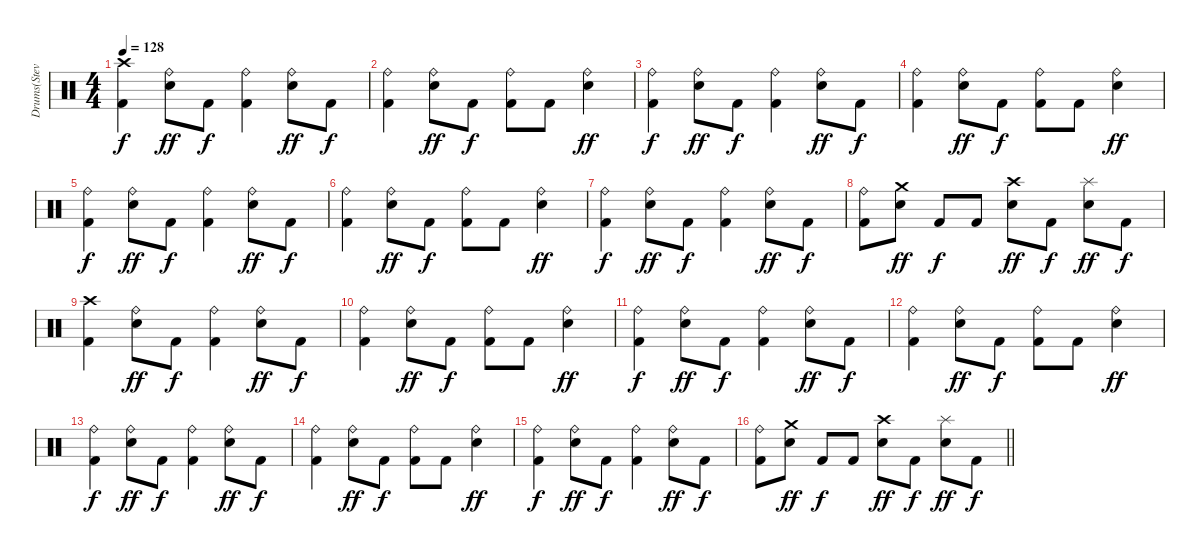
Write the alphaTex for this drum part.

\track ("Drums(Steven)" "Drums(Stev") {instrument percussion}
\staff {score}
\articulation defaults
\ts (4 4)
\tempo 128
\clef neutral
\ks c
("Crash high (hit)" "Kick (hit) 2").4{dy f} ("Ride (bell)" "Snare (hit) 2").8{dy ff} "Kick (hit) 2".8{dy f} ("Ride (bell)" "Kick (hit) 2").4 ("Ride (bell)" "Snare (hit) 2").8{dy ff} "Kick (hit) 2".8{dy f} |
("Ride (bell)" "Kick (hit) 2").4 ("Ride (bell)" "Snare (hit) 2").8{dy ff} "Kick (hit) 2".8{dy f} ("Ride (bell)" "Kick (hit) 2").8 "Kick (hit) 2".8 ("Ride (bell)" "Snare (hit) 2").4{dy ff} |
("Ride (bell)" "Kick (hit) 2").4{dy f} ("Ride (bell)" "Snare (hit) 2").8{dy ff} "Kick (hit) 2".8{dy f} ("Ride (bell)" "Kick (hit) 2").4 ("Ride (bell)" "Snare (hit) 2").8{dy ff} "Kick (hit) 2".8{dy f} |
("Ride (bell)" "Kick (hit) 2").4 ("Ride (bell)" "Snare (hit) 2").8{dy ff} "Kick (hit) 2".8{dy f} ("Ride (bell)" "Kick (hit) 2").8 "Kick (hit) 2".8 ("Ride (bell)" "Snare (hit) 2").4{dy ff} |
("Ride (bell)" "Kick (hit) 2").4{dy f} ("Ride (bell)" "Snare (hit) 2").8{dy ff} "Kick (hit) 2".8{dy f} ("Ride (bell)" "Kick (hit) 2").4 ("Ride (bell)" "Snare (hit) 2").8{dy ff} "Kick (hit) 2".8{dy f} |
("Ride (bell)" "Kick (hit) 2").4 ("Ride (bell)" "Snare (hit) 2").8{dy ff} "Kick (hit) 2".8{dy f} ("Ride (bell)" "Kick (hit) 2").8 "Kick (hit) 2".8 ("Ride (bell)" "Snare (hit) 2").4{dy ff} |
("Ride (bell)" "Kick (hit) 2").4{dy f} ("Ride (bell)" "Snare (hit) 2").8{dy ff} "Kick (hit) 2".8{dy f} ("Ride (bell)" "Kick (hit) 2").4 ("Ride (bell)" "Snare (hit) 2").8{dy ff} "Kick (hit) 2".8{dy f} |
("Ride (bell)" "Kick (hit) 2").8 ("Crash medium (hit)" "Snare (hit) 2").8{dy ff} "Kick (hit) 2".8{dy f} "Kick (hit) 2".8 ("Crash high (hit)" "Snare (hit) 2").8{dy ff} "Kick (hit) 2".8{dy f} ("Splash (hit)" "Snare (hit) 2").8{dy ff} "Kick (hit) 2".8{dy f} |
("Crash high (hit)" "Kick (hit) 2").4 ("Ride (bell)" "Snare (hit) 2").8{dy ff} "Kick (hit) 2".8{dy f} ("Ride (bell)" "Kick (hit) 2").4 ("Ride (bell)" "Snare (hit) 2").8{dy ff} "Kick (hit) 2".8{dy f} |
("Ride (bell)" "Kick (hit) 2").4 ("Ride (bell)" "Snare (hit) 2").8{dy ff} "Kick (hit) 2".8{dy f} ("Ride (bell)" "Kick (hit) 2").8 "Kick (hit) 2".8 ("Ride (bell)" "Snare (hit) 2").4{dy ff} |
("Ride (bell)" "Kick (hit) 2").4{dy f} ("Ride (bell)" "Snare (hit) 2").8{dy ff} "Kick (hit) 2".8{dy f} ("Ride (bell)" "Kick (hit) 2").4 ("Ride (bell)" "Snare (hit) 2").8{dy ff} "Kick (hit) 2".8{dy f} |
("Ride (bell)" "Kick (hit) 2").4 ("Ride (bell)" "Snare (hit) 2").8{dy ff} "Kick (hit) 2".8{dy f} ("Ride (bell)" "Kick (hit) 2").8 "Kick (hit) 2".8 ("Ride (bell)" "Snare (hit) 2").4{dy ff} |
("Ride (bell)" "Kick (hit) 2").4{dy f} ("Ride (bell)" "Snare (hit) 2").8{dy ff} "Kick (hit) 2".8{dy f} ("Ride (bell)" "Kick (hit) 2").4 ("Ride (bell)" "Snare (hit) 2").8{dy ff} "Kick (hit) 2".8{dy f} |
("Ride (bell)" "Kick (hit) 2").4 ("Ride (bell)" "Snare (hit) 2").8{dy ff} "Kick (hit) 2".8{dy f} ("Ride (bell)" "Kick (hit) 2").8 "Kick (hit) 2".8 ("Ride (bell)" "Snare (hit) 2").4{dy ff} |
("Ride (bell)" "Kick (hit) 2").4{dy f} ("Ride (bell)" "Snare (hit) 2").8{dy ff} "Kick (hit) 2".8{dy f} ("Ride (bell)" "Kick (hit) 2").4 ("Ride (bell)" "Snare (hit) 2").8{dy ff} "Kick (hit) 2".8{dy f} |
\barLineRight lightlight
("Ride (bell)" "Kick (hit) 2").8 ("Crash medium (hit)" "Snare (hit) 2").8{dy ff} "Kick (hit) 2".8{dy f} "Kick (hit) 2".8 ("Crash high (hit)" "Snare (hit) 2").8{dy ff} "Kick (hit) 2".8{dy f} ("Splash (hit)" "Snare (hit) 2").8{dy ff} "Kick (hit) 2".8{dy f}
